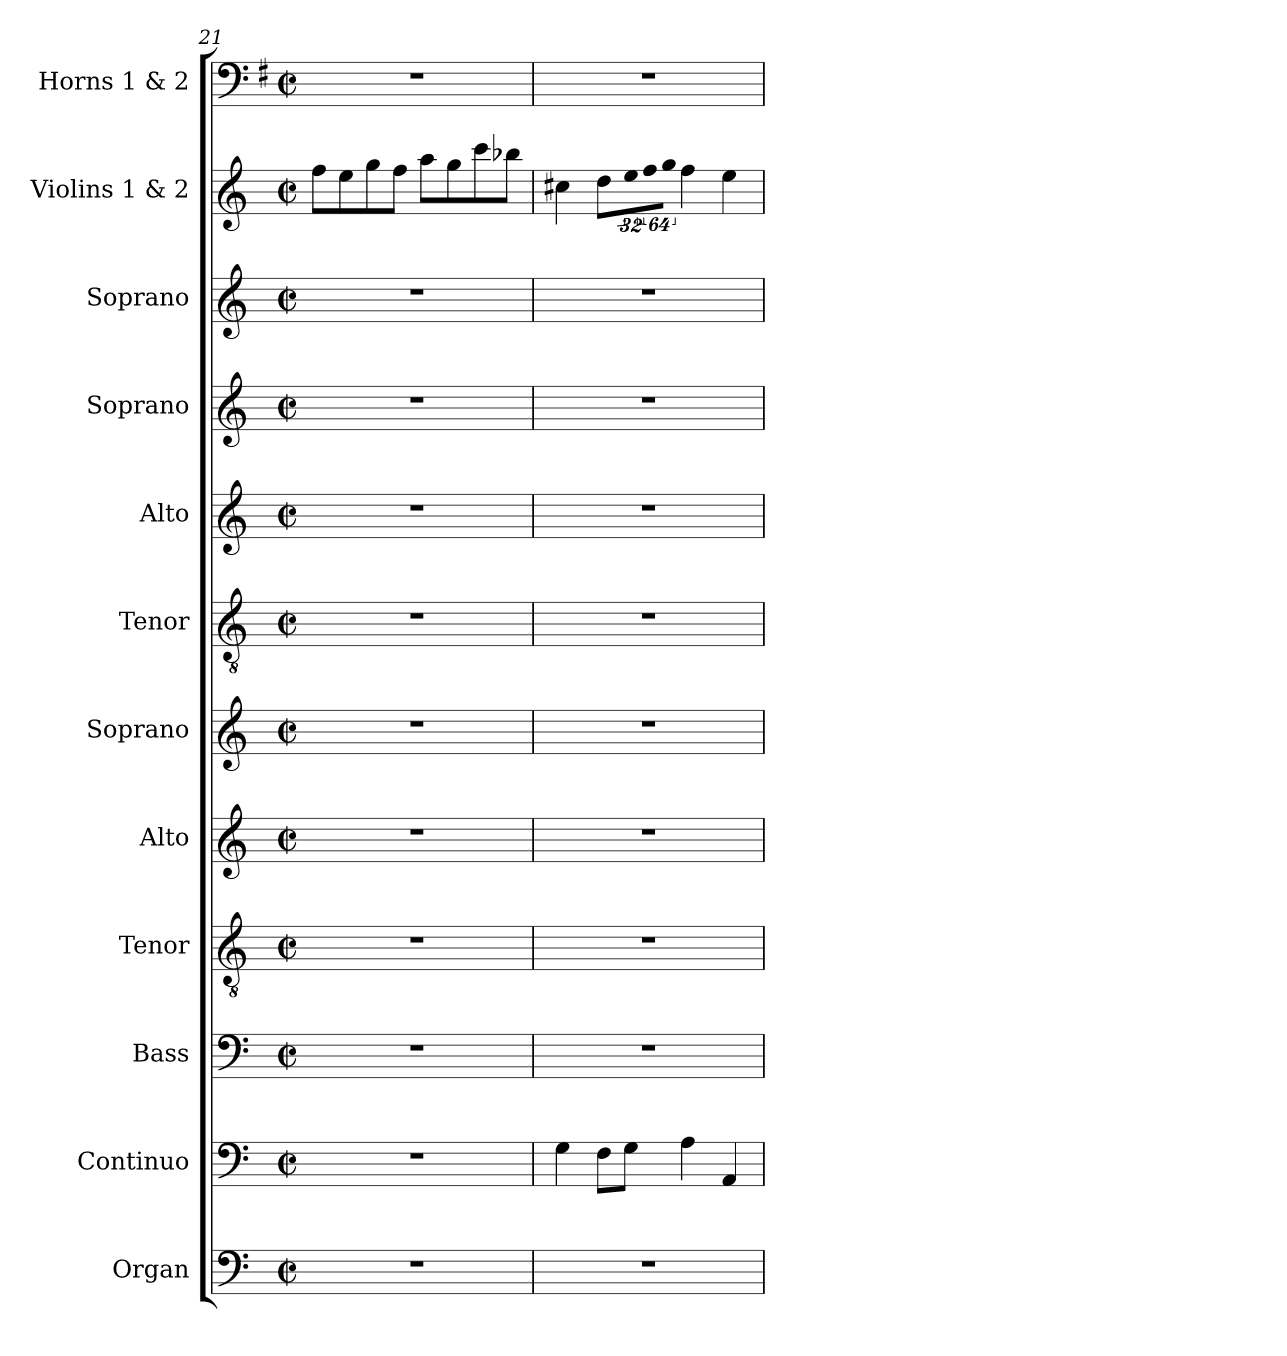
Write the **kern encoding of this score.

**kern	**kern	**kern	**kern	**kern	**kern	**kern	**kern	**kern	**kern	**kern	**kern
*part12	*part11	*part10	*part9	*part8	*part7	*part6	*part5	*part4	*part3	*part2	*part1
*staff12	*staff11	*staff10	*staff9	*staff8	*staff7	*staff6	*staff5	*staff4	*staff3	*staff2	*staff1
*I"Organ	*I"Continuo	*I"Bass	*I"Tenor	*I"Alto	*I"Soprano	*I"Tenor	*I"Alto	*I"Soprano	*I"Soprano	*I"Violins 1 & 2	*I"Horns 1 & 2
*I'Org.	*I'Cont.	*I'B.	*I'T.	*I'A.	*I'S.	*I'T.	*I'A.	*I'S.	*I'S.	*I'Vlns	*I'Hns.
!!LO:LB:g=z
*clefF4	*clefF4	*clefF4	*clefGv2	*clefG2	*clefG2	*clefGv2	*clefG2	*clefG2	*clefG2	*clefG2	*clefF4
*	*	*	*ITrd7c12	*	*	*ITrd7c12	*	*	*	*	*ITrd4c7
*k[]	*k[]	*k[]	*k[]	*k[]	*k[]	*k[]	*k[]	*k[]	*k[]	*k[]	*k[]
*C:	*C:	*C:	*C:	*C:	*C:	*C:	*C:	*C:	*C:	*C:	*C:
*M2/2	*M2/2	*M2/2	*M2/2	*M2/2	*M2/2	*M2/2	*M2/2	*M2/2	*M2/2	*M2/2	*M2/2
*met(c|)	*met(c|)	*met(c|)	*met(c|)	*met(c|)	*met(c|)	*met(c|)	*met(c|)	*met(c|)	*met(c|)	*met(c|)	*met(c|)
=21	=21	=21	=21	=21	=21	=21	=21	=21	=21	=21	=21
1r	1r	1r	1r	1r	1r	1r	1r	1r	1r	8ffi\L	1r
.	.	.	.	.	.	.	.	.	.	8eei\	.
.	.	.	.	.	.	.	.	.	.	8ggi\	.
.	.	.	.	.	.	.	.	.	.	8ffi\J	.
.	.	.	.	.	.	.	.	.	.	8aai\L	.
.	.	.	.	.	.	.	.	.	.	8ggi\	.
.	.	.	.	.	.	.	.	.	.	8ccci\	.
.	.	.	.	.	.	.	.	.	.	8bb-Xi\J	.
=22	=22	=22	=22	=22	=22	=22	=22	=22	=22	=22	=22
1r	4Gi\	1r	1r	1r	1r	1r	1r	1r	1r	4cc#Xi\	1r
.	8Fi\L	.	.	.	.	.	.	.	.	8ddi\L	.
!	!	!	!	!	!	!	!	!	!	!LO:N:vis=16	!
.	8Gi\J	.	.	.	.	.	.	.	.	512%21eei\L	.
!	!	!	!	!	!	!	!	!	!	!LO:N:vis=16	!
.	.	.	.	.	.	.	.	.	.	1024%43ffi\	.
!	!	!	!	!	!	!	!	!	!	!LO:N:vis=16	!
.	.	.	.	.	.	.	.	.	.	1024%43ggi\JJ	.
.	4Ai\	.	.	.	.	.	.	.	.	4ffi\	.
.	4AAi/	.	.	.	.	.	.	.	.	4eei\	.
=	=	=	=	=	=	=	=	=	=	=	=
*-	*-	*-	*-	*-	*-	*-	*-	*-	*-	*-	*-
